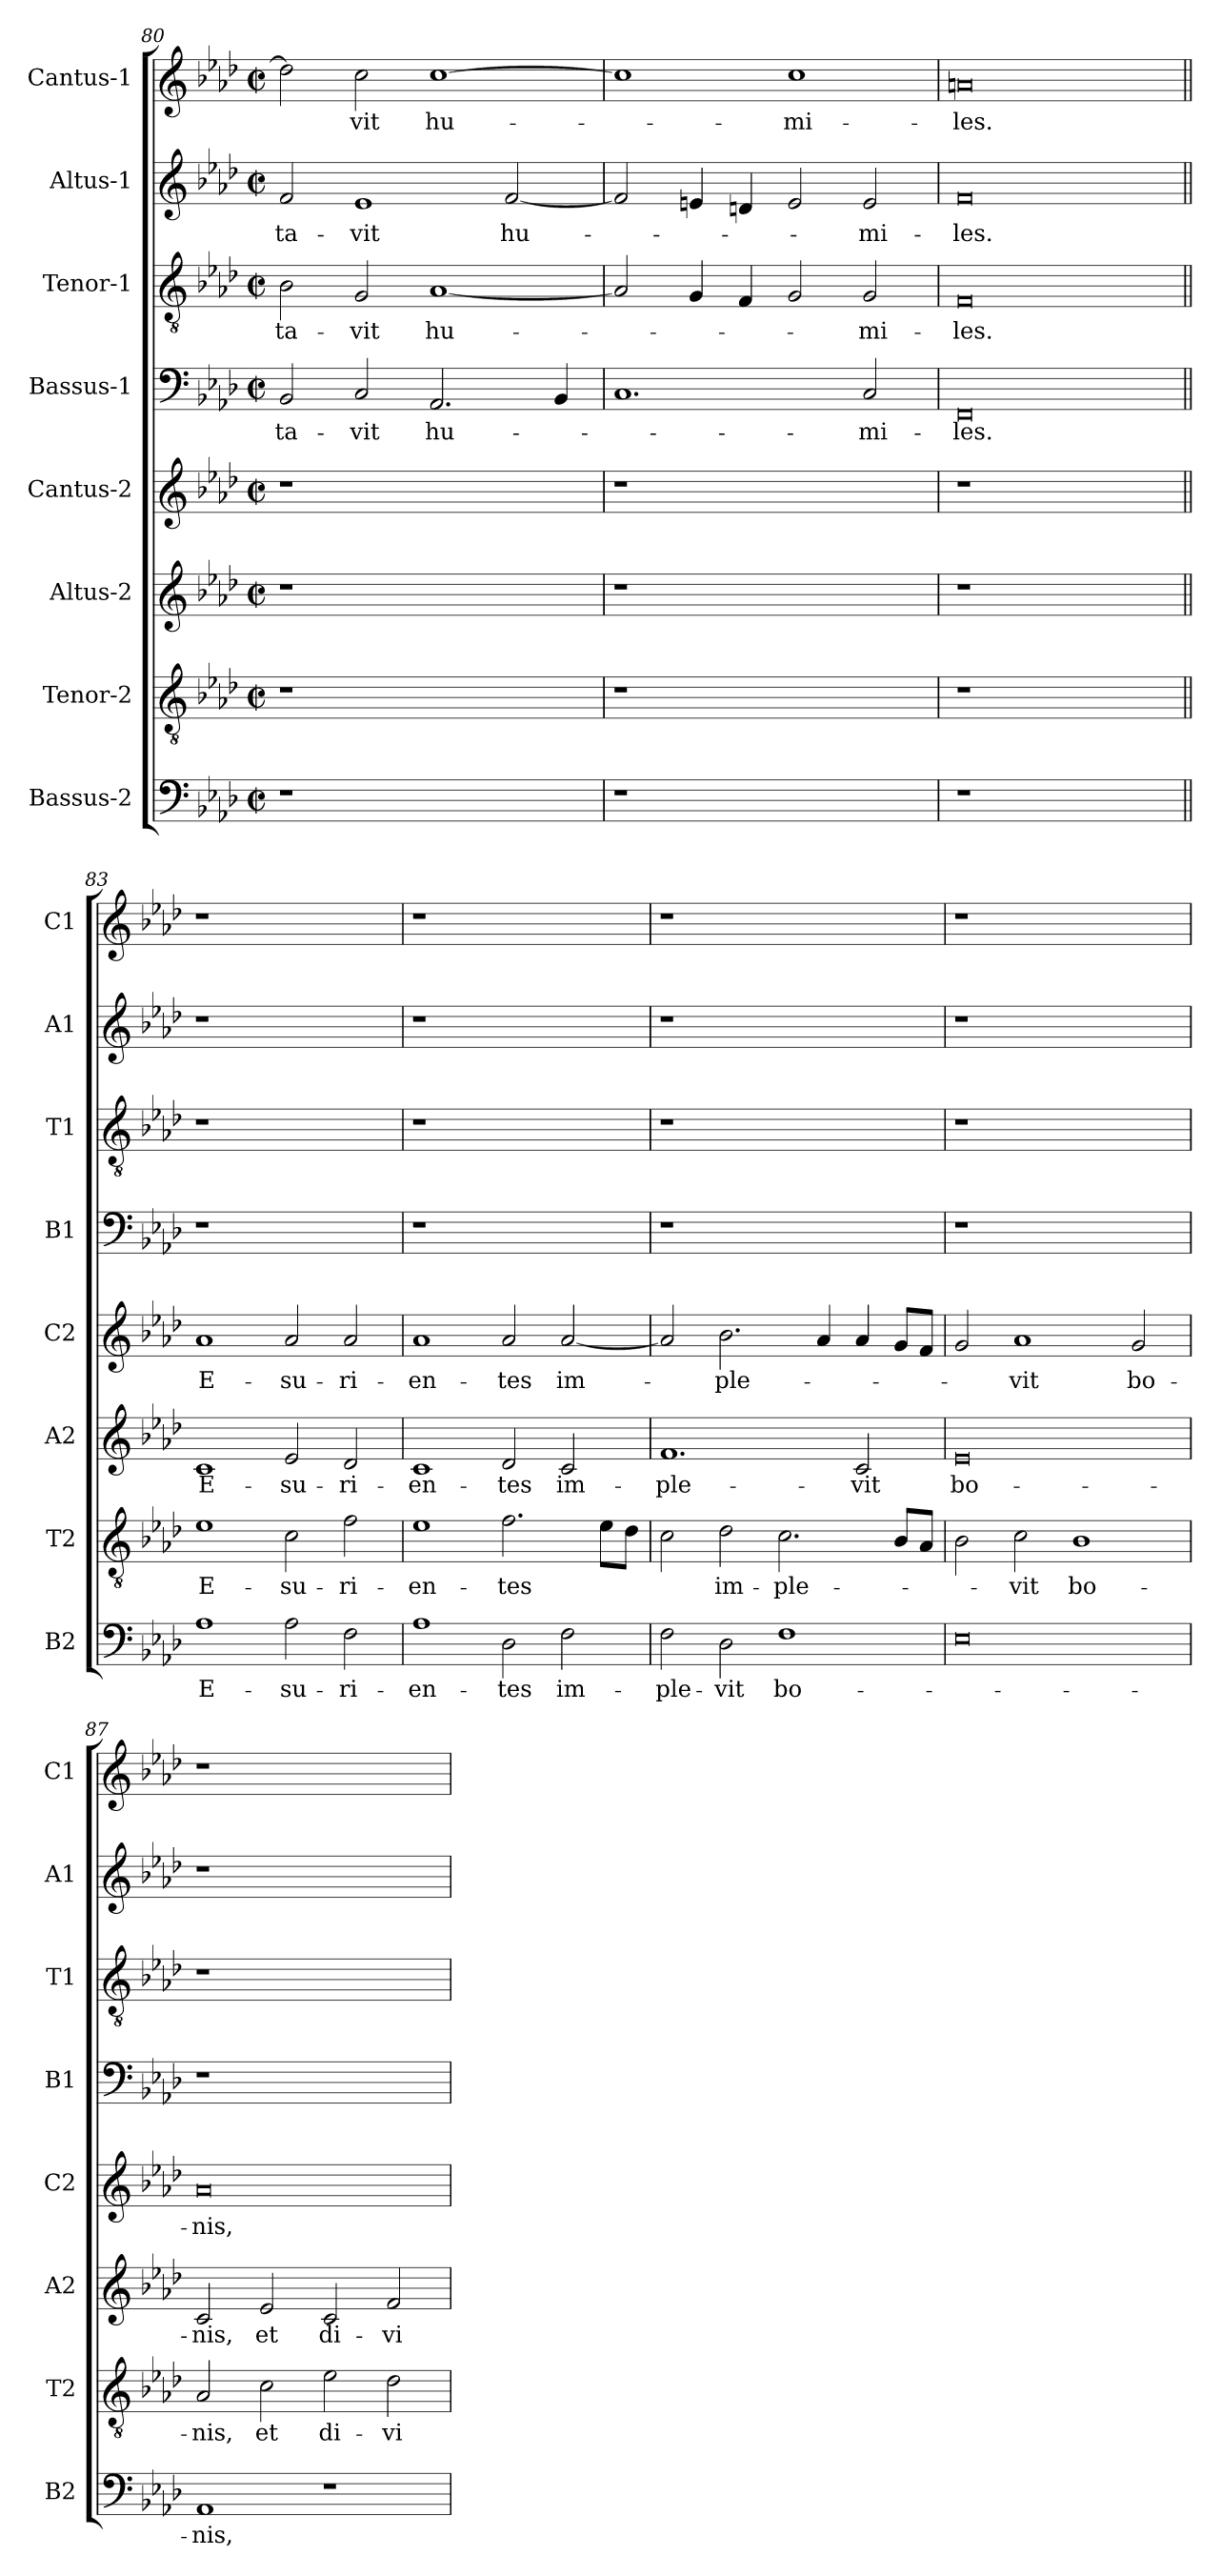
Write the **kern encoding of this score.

**kern	**text	**kern	**text	**kern	**text	**kern	**text	**kern	**text	**kern	**text	**kern	**text	**kern	**text
*part8	*part8	*part7	*part7	*part6	*part6	*part5	*part5	*part4	*part4	*part3	*part3	*part2	*part2	*part1	*part1
*staff8	*staff8	*staff7	*staff7	*staff6	*staff6	*staff5	*staff5	*staff4	*staff4	*staff3	*staff3	*staff2	*staff2	*staff1	*staff1
*I"Bassus-2	*	*I"Tenor-2	*	*I"Altus-2	*	*I"Cantus-2	*	*I"Bassus-1	*	*I"Tenor-1	*	*I"Altus-1	*	*I"Cantus-1	*
*I'B2	*	*I'T2	*	*I'A2	*	*I'C2	*	*I'B1	*	*I'T1	*	*I'A1	*	*I'C1	*
*clefF4	*	*clefGv2	*	*clefG2	*	*clefG2	*	*clefF4	*	*clefGv2	*	*clefG2	*	*clefG2	*
*k[b-e-a-d-]	*	*k[b-e-a-d-]	*	*k[b-e-a-d-]	*	*k[b-e-a-d-]	*	*k[b-e-a-d-]	*	*k[b-e-a-d-]	*	*k[b-e-a-d-]	*	*k[b-e-a-d-]	*
*A-:	*	*A-:	*	*A-:	*	*A-:	*	*A-:	*	*A-:	*	*A-:	*	*A-:	*
*M2/2	*	*M2/2	*	*M2/2	*	*M2/2	*	*M2/2	*	*M2/2	*	*M2/2	*	*M2/2	*
*met(c|)	*	*met(c|)	*	*met(c|)	*	*met(c|)	*	*met(c|)	*	*met(c|)	*	*met(c|)	*	*met(c|)	*
=80	=80	=80	=80	=80	=80	=80	=80	=80	=80	=80	=80	=80	=80	=80	=80
!	!	!	!	!	!	!	!	!	!LO:LY:b	!	!LO:LY:b	!	!LO:LY:b	!	!
1r	.	1r	.	1r	.	1r	.	2BB-/	-ta-	2B-\	-ta-	2f/	-ta-	2dd-\]	.
!	!	!	!	!	!	!	!	!	!LO:LY:b	!	!LO:LY:b	!	!LO:LY:b	!	!LO:LY:b
.	.	.	.	.	.	.	.	2C/	-vit	2G/	-vit	1e-	-vit	2cc\	-vit
!	!	!	!	!	!	!	!	!	!LO:LY:b	!	!LO:LY:b	!	!	!	!LO:LY:b
1ryy	.	1ryy	.	1ryy	.	1ryy	.	2.AA-/	hu-	[1A-	hu-	.	.	[1cc	hu-
!	!	!	!	!	!	!	!	!	!	!	!	!	!LO:LY:b	!	!
.	.	.	.	.	.	.	.	.	.	.	.	[2f/	hu-	.	.
.	.	.	.	.	.	.	.	4BB-/	.	.	.	.	.	.	.
=81	=81	=81	=81	=81	=81	=81	=81	=81	=81	=81	=81	=81	=81	=81	=81
1r	.	1r	.	1r	.	1r	.	1.C	.	2A-/]	.	2f/]	.	1cc]	.
.	.	.	.	.	.	.	.	.	.	4G/	.	4en/	.	.	.
.	.	.	.	.	.	.	.	.	.	4F/	.	4dn/	.	.	.
!	!	!	!	!	!	!	!	!	!	!	!	!	!	!	!LO:LY:b
1ryy	.	1ryy	.	1ryy	.	1ryy	.	.	.	2G/	.	2e/	.	1cc	-mi-
!	!	!	!	!	!	!	!	!	!LO:LY:b	!	!LO:LY:b	!	!LO:LY:b	!	!
.	.	.	.	.	.	.	.	2C/	-mi-	2G/	-mi-	2e/	-mi-	.	.
=82	=82	=82	=82	=82	=82	=82	=82	=82	=82	=82	=82	=82	=82	=82	=82
!	!	!	!	!	!	!	!	!	!LO:LY:b	!	!LO:LY:b	!	!LO:LY:b	!	!LO:LY:b
1r	.	1r	.	1r	.	1r	.	0FF	-les.	0F	-les.	0f	-les.	0an	-les.
1ryy	.	1ryy	.	1ryy	.	1ryy	.	.	.	.	.	.	.	.	.
!!LO:LB:g=z
=83||	=83||	=83||	=83||	=83||	=83||	=83||	=83||	=83||	=83||	=83||	=83||	=83||	=83||	=83||	=83||
!	!LO:LY:b	!	!LO:LY:b	!	!LO:LY:b	!	!LO:LY:b	!	!	!	!	!	!	!	!
1A-	E-	1e-	E-	1c	E-	1a-	E-	1r	.	1r	.	1r	.	1r	.
!	!LO:LY:b	!	!LO:LY:b	!	!LO:LY:b	!	!LO:LY:b	!	!	!	!	!	!	!	!
2A-\	-su-	2c\	-su-	2e-/	-su-	2a-/	-su-	1ryy	.	1ryy	.	1ryy	.	1ryy	.
!	!LO:LY:b	!	!LO:LY:b	!	!LO:LY:b	!	!LO:LY:b	!	!	!	!	!	!	!	!
2F\	-ri-	2f\	-ri-	2d-/	-ri-	2a-/	-ri-	.	.	.	.	.	.	.	.
=84	=84	=84	=84	=84	=84	=84	=84	=84	=84	=84	=84	=84	=84	=84	=84
!	!LO:LY:b	!	!LO:LY:b	!	!LO:LY:b	!	!LO:LY:b	!	!	!	!	!	!	!	!
1A-	-en-	1e-	-en-	1c	-en-	1a-	-en-	1r	.	1r	.	1r	.	1r	.
!	!LO:LY:b	!	!LO:LY:b	!	!LO:LY:b	!	!LO:LY:b	!	!	!	!	!	!	!	!
2D-\	-tes	2.f\	-tes	2d-/	-tes	2a-/	-tes	1ryy	.	1ryy	.	1ryy	.	1ryy	.
!	!LO:LY:b	!	!	!	!LO:LY:b	!	!LO:LY:b	!	!	!	!	!	!	!	!
2F\	im-	.	.	2c/	im-	[2a-/	im-	.	.	.	.	.	.	.	.
.	.	8e-\L	.	.	.	.	.	.	.	.	.	.	.	.	.
.	.	8d-\J	.	.	.	.	.	.	.	.	.	.	.	.	.
=85	=85	=85	=85	=85	=85	=85	=85	=85	=85	=85	=85	=85	=85	=85	=85
!	!LO:LY:b	!	!	!	!LO:LY:b	!	!	!	!	!	!	!	!	!	!
2F\	-ple-	2c\	.	1.f	-ple-	2a-/]	.	1r	.	1r	.	1r	.	1r	.
!	!LO:LY:b	!	!LO:LY:b	!	!	!	!LO:LY:b	!	!	!	!	!	!	!	!
2D-\	-vit	2d-\	im-	.	.	2.b-\	-ple-	.	.	.	.	.	.	.	.
!	!LO:LY:b	!	!LO:LY:b	!	!	!	!	!	!	!	!	!	!	!	!
1F	bo-	2.c\	-ple-	.	.	.	.	1ryy	.	1ryy	.	1ryy	.	1ryy	.
.	.	.	.	.	.	4a-/	.	.	.	.	.	.	.	.	.
!	!	!	!	!	!LO:LY:b	!	!	!	!	!	!	!	!	!	!
.	.	.	.	2c/	-vit	4a-/	.	.	.	.	.	.	.	.	.
.	.	8B-/L	.	.	.	8g/L	.	.	.	.	.	.	.	.	.
.	.	8A-/J	.	.	.	8f/J	.	.	.	.	.	.	.	.	.
=86	=86	=86	=86	=86	=86	=86	=86	=86	=86	=86	=86	=86	=86	=86	=86
!	!	!	!	!	!LO:LY:b	!	!	!	!	!	!	!	!	!	!
0E-	.	2B-\	.	0e-	bo-	2g/	.	1r	.	1r	.	1r	.	1r	.
!	!	!	!LO:LY:b	!	!	!	!LO:LY:b	!	!	!	!	!	!	!	!
.	.	2c\	-vit	.	.	1a-	-vit	.	.	.	.	.	.	.	.
!	!	!	!LO:LY:b	!	!	!	!	!	!	!	!	!	!	!	!
.	.	1B-	bo-	.	.	.	.	1ryy	.	1ryy	.	1ryy	.	1ryy	.
!	!	!	!	!	!	!	!LO:LY:b	!	!	!	!	!	!	!	!
.	.	.	.	.	.	2g/	bo-	.	.	.	.	.	.	.	.
=87	=87	=87	=87	=87	=87	=87	=87	=87	=87	=87	=87	=87	=87	=87	=87
!	!LO:LY:b	!	!LO:LY:b	!	!LO:LY:b	!	!LO:LY:b	!	!	!	!	!	!	!	!
1AA-	-nis,	2A-/	-nis,	2c/	-nis,	0a-	-nis,	1r	.	1r	.	1r	.	1r	.
!	!	!	!LO:LY:b	!	!LO:LY:b	!	!	!	!	!	!	!	!	!	!
.	.	2c\	et	2e-/	et	.	.	.	.	.	.	.	.	.	.
!	!	!	!LO:LY:b	!	!LO:LY:b	!	!	!	!	!	!	!	!	!	!
1r	.	2e-\	di-	2c/	di-	.	.	1ryy	.	1ryy	.	1ryy	.	1ryy	.
!	!	!	!LO:LY:b	!	!LO:LY:b	!	!	!	!	!	!	!	!	!	!
.	.	2d-\	-vi-	2f/	-vi-	.	.	.	.	.	.	.	.	.	.
=	=	=	=	=	=	=	=	=	=	=	=	=	=	=	=
*-	*-	*-	*-	*-	*-	*-	*-	*-	*-	*-	*-	*-	*-	*-	*-
